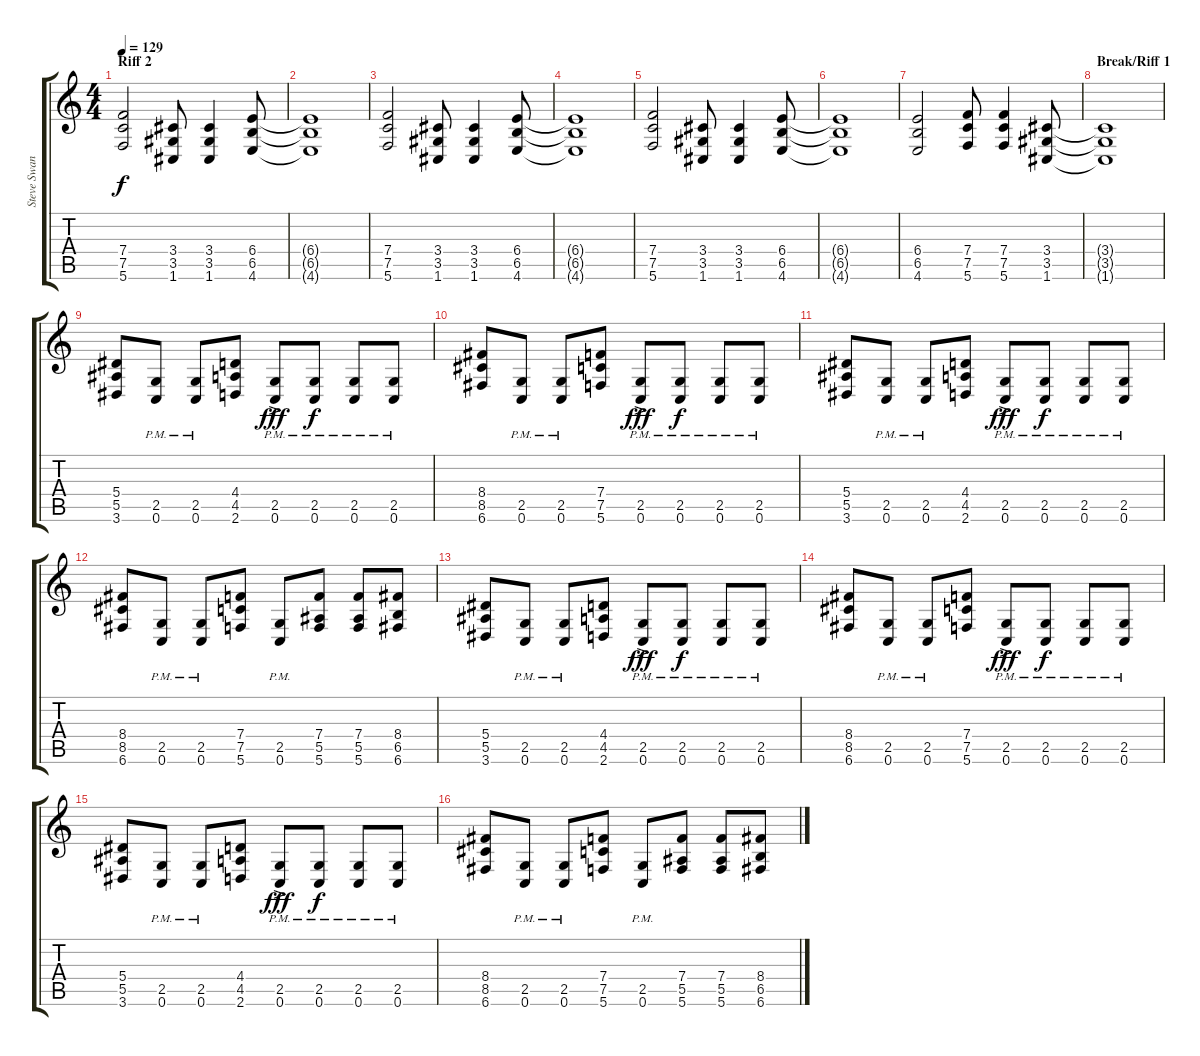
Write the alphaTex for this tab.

\track ("Steve Swanson (Guitar)" "Steve Swan") {instrument distortionguitar}
\staff {score tabs}
\tuning (C4 G3 Eb3 Bb2 F2 C2) {hide}
\ts (4 4)
\section ("" "Riff 2")
\tempo 129
\clef g2
\ks c
(7.4 7.5 5.6).2{dy f} (3.4 3.5 1.6).8 (3.4 3.5 1.6).4 (6.4 6.5 4.6).8 |
(6.4{t} 6.5{t} 4.6{t}).1 |
(7.4 7.5 5.6).2 (3.4 3.5 1.6).8 (3.4 3.5 1.6).4 (6.4 6.5 4.6).8 |
(6.4{t} 6.5{t} 4.6{t}).1 |
(7.4 7.5 5.6).2 (3.4 3.5 1.6).8 (3.4 3.5 1.6).4 (6.4 6.5 4.6).8 |
(6.4{t} 6.5{t} 4.6{t}).1 |
(6.4 6.5 4.6).2 (7.4 7.5 5.6).8 (7.4 7.5 5.6).4 (3.4 3.5 1.6).8 |
\section ("" "Break/Riff 1")
(3.4{t} 3.5{t} 1.6{t}).1 |
(5.4 5.5 3.6).8 (2.5{pm} 0.6{pm}).8 (2.5{pm} 0.6{pm}).8 (4.4 4.5 2.6).8 (2.5{pm} 0.6{ac pm}).8{dy fff} (2.5{pm} 0.6{pm}).8{dy f} (2.5{pm} 0.6{pm}).8 (2.5{pm} 0.6{pm}).8 |
(8.4 8.5 6.6).8 (2.5{pm} 0.6{pm}).8 (2.5{pm} 0.6{pm}).8 (7.4 7.5 5.6).8 (2.5{pm} 0.6{ac pm}).8{dy fff} (2.5{pm} 0.6{pm}).8{dy f} (2.5{pm} 0.6{pm}).8 (2.5{pm} 0.6{pm}).8 |
(5.4 5.5 3.6).8 (2.5{pm} 0.6{pm}).8 (2.5{pm} 0.6{pm}).8 (4.4 4.5 2.6).8 (2.5{pm} 0.6{ac pm}).8{dy fff} (2.5{pm} 0.6{pm}).8{dy f} (2.5{pm} 0.6{pm}).8 (2.5{pm} 0.6{pm}).8 |
(8.4 8.5 6.6).8 (2.5{pm} 0.6{pm}).8 (2.5{pm} 0.6{pm}).8 (7.4 7.5 5.6).8 (2.5{pm} 0.6{pm}).8 (7.4 5.5 5.6).8 (7.4 5.5 5.6).8 (8.4 6.5 6.6).8 |
(5.4 5.5 3.6).8 (2.5{pm} 0.6{pm}).8 (2.5{pm} 0.6{pm}).8 (4.4 4.5 2.6).8 (2.5{pm} 0.6{ac pm}).8{dy fff} (2.5{pm} 0.6{pm}).8{dy f} (2.5{pm} 0.6{pm}).8 (2.5{pm} 0.6{pm}).8 |
(8.4 8.5 6.6).8 (2.5{pm} 0.6{pm}).8 (2.5{pm} 0.6{pm}).8 (7.4 7.5 5.6).8 (2.5{pm} 0.6{ac pm}).8{dy fff} (2.5{pm} 0.6{pm}).8{dy f} (2.5{pm} 0.6{pm}).8 (2.5{pm} 0.6{pm}).8 |
(5.4 5.5 3.6).8 (2.5{pm} 0.6{pm}).8 (2.5{pm} 0.6{pm}).8 (4.4 4.5 2.6).8 (2.5{pm} 0.6{ac pm}).8{dy fff} (2.5{pm} 0.6{pm}).8{dy f} (2.5{pm} 0.6{pm}).8 (2.5{pm} 0.6{pm}).8 |
(8.4 8.5 6.6).8 (2.5{pm} 0.6{pm}).8 (2.5{pm} 0.6{pm}).8 (7.4 7.5 5.6).8 (2.5{pm} 0.6{pm}).8 (7.4 5.5 5.6).8 (7.4 5.5 5.6).8 (8.4 6.5 6.6).8
